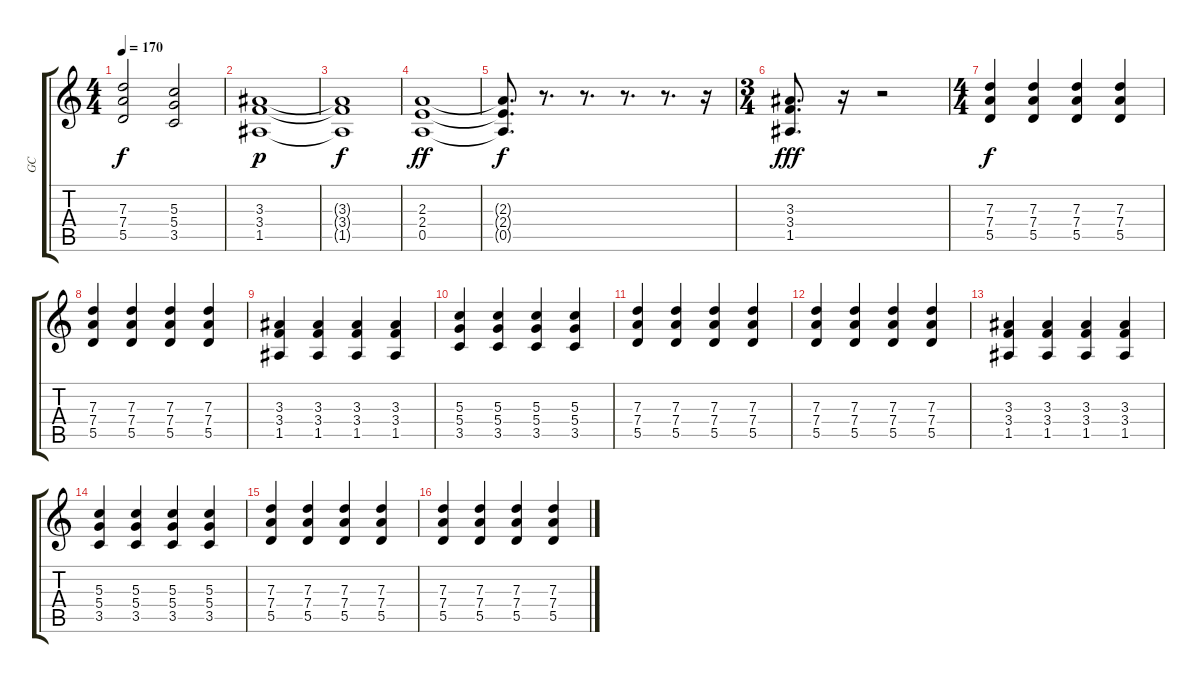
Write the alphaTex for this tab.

\track ("GC" "GC") {instrument distortionguitar}
\staff {score tabs}
\tuning (E4 B3 G3 D3 A2 E2) {hide}
\ts (4 4)
\tempo 170
\clef g2
\ks c
(7.3 7.4 5.5).2{dy f} (5.3 5.4 3.5).2 |
(3.3 3.4 1.5).1{dy p} |
(3.3{t} 3.4{t} 1.5{t}).1{dy f} |
(2.3 2.4 0.5).1{dy ff} |
(2.3{t} 2.4{t} 0.5{t}).8{d dy f} r.8{d} r.8{d} r.8{d} r.8{d} r.16 |
\ts (3 4)
(3.3 3.4 1.5).8{d dy fff} r.16 r.2 |
\ts (4 4)
(7.3 7.4 5.5).4{dy f} (7.3 7.4 5.5).4 (7.3 7.4 5.5).4 (7.3 7.4 5.5).4 |
(7.3 7.4 5.5).4 (7.3 7.4 5.5).4 (7.3 7.4 5.5).4 (7.3 7.4 5.5).4 |
(3.3 3.4 1.5).4 (3.3 3.4 1.5).4 (3.3 3.4 1.5).4 (3.3 3.4 1.5).4 |
(5.3 5.4 3.5).4 (5.3 5.4 3.5).4 (5.3 5.4 3.5).4 (5.3 5.4 3.5).4 |
(7.3 7.4 5.5).4 (7.3 7.4 5.5).4 (7.3 7.4 5.5).4 (7.3 7.4 5.5).4 |
(7.3 7.4 5.5).4 (7.3 7.4 5.5).4 (7.3 7.4 5.5).4 (7.3 7.4 5.5).4 |
(3.3 3.4 1.5).4 (3.3 3.4 1.5).4 (3.3 3.4 1.5).4 (3.3 3.4 1.5).4 |
(5.3 5.4 3.5).4 (5.3 5.4 3.5).4 (5.3 5.4 3.5).4 (5.3 5.4 3.5).4 |
(7.3 7.4 5.5).4 (7.3 7.4 5.5).4 (7.3 7.4 5.5).4 (7.3 7.4 5.5).4 |
(7.3 7.4 5.5).4 (7.3 7.4 5.5).4 (7.3 7.4 5.5).4 (7.3 7.4 5.5).4
